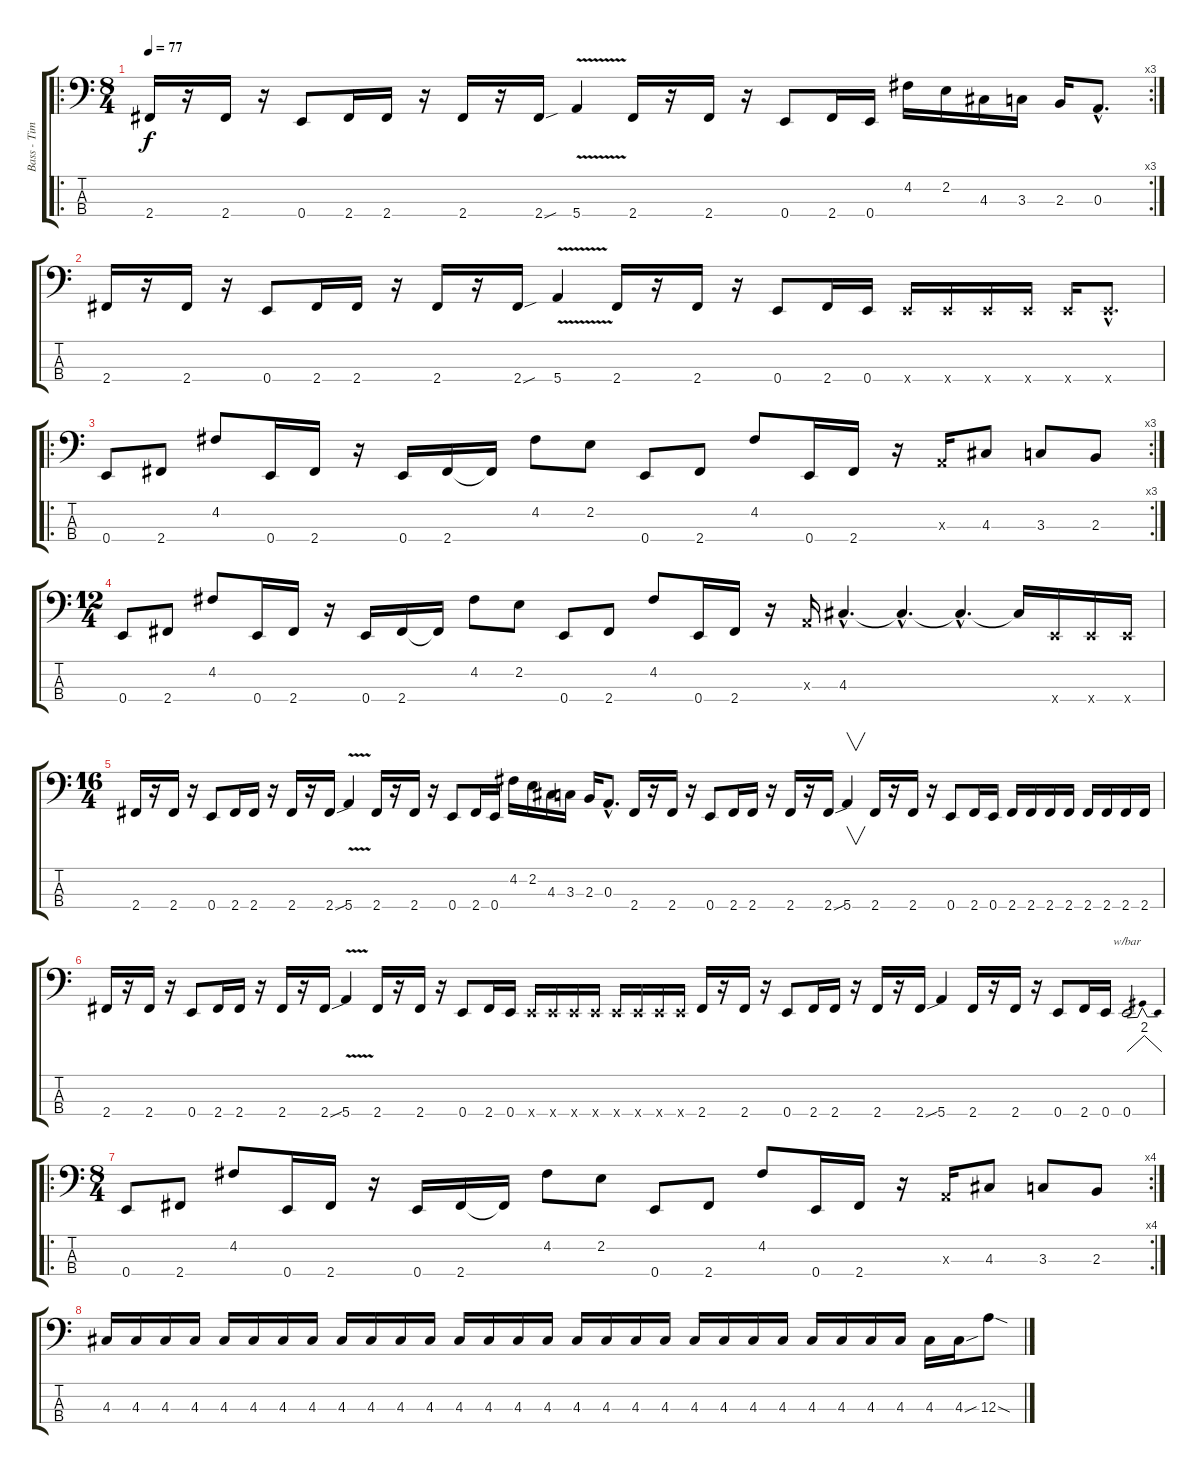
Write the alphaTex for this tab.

\track ("Bass - Tim Commerford" "Bass - Tim") {instrument electricbassfinger}
\staff {score tabs}
\tuning (G2 D2 A1 E1) {hide}
\ro
\rc 3
\ts (8 4)
\tempo 77
\clef f4
\ks c
2.4.16{dy f} r.16 2.4.16 r.16 0.4.8 2.4.16 2.4.16 r.16 2.4.16 r.16 2.4{sou}.16 5.4{v}.4 2.4.16 r.16 2.4.16 r.16 0.4.8 2.4.16 0.4.16 4.2.16 2.2.16 4.3.16 3.3.16 2.3.16 0.3{hac}.8{d} |
2.4.16 r.16 2.4.16 r.16 0.4.8 2.4.16 2.4.16 r.16 2.4.16 r.16 2.4{sou}.16 5.4{v}.4 2.4.16 r.16 2.4.16 r.16 0.4.8 2.4.16 0.4.16 0.4{x}.16 0.4{x}.16 0.4{x}.16 0.4{x}.16 0.4{x}.16 0.4{hac x}.8{d} |
\ro
\rc 3
0.4.8 2.4.8 4.2.8 0.4.16 2.4.16 r.16 0.4.16 2.4.16 2.4{t}.16 4.2.8 2.2.8 0.4.8 2.4.8 4.2.8 0.4.16 2.4.16 r.16 0.3{x}.16 4.3.8 3.3.8 2.3.8 |
\ts (12 4)
0.4.8 2.4.8 4.2.8 0.4.16 2.4.16 r.16 0.4.16 2.4.16 2.4{t}.16 4.2.8 2.2.8 0.4.8 2.4.8 4.2.8 0.4.16 2.4.16 r.16 0.3{x}.16 4.3{hac}.4{d} 4.3{hac t}.4{d} 4.3{hac t}.4{d} 4.3{t}.16 0.4{x}.16 0.4{x}.16 0.4{x}.16 |
\ts (16 4)
2.4.16 r.16 2.4.16 r.16 0.4.8 2.4.16 2.4.16 r.16 2.4.16 r.16 2.4{sou}.16 5.4{v}.4 2.4.16 r.16 2.4.16 r.16 0.4.8 2.4.16 0.4.16 4.2.16 2.2.16 4.3.16 3.3.16 2.3.16 0.3{hac}.8{d} 2.4.16 r.16 2.4.16 r.16 0.4.8 2.4.16 2.4.16 r.16 2.4.16 r.16 2.4{sou}.16 5.4.4{v} 2.4.16 r.16 2.4.16 r.16 0.4.8 2.4.16 0.4.16 2.4.16 2.4.16 2.4.16 2.4.16 2.4.16 2.4.16 2.4.16 2.4.16 |
2.4.16 r.16 2.4.16 r.16 0.4.8 2.4.16 2.4.16 r.16 2.4.16 r.16 2.4{sou}.16 5.4{v}.4 2.4.16 r.16 2.4.16 r.16 0.4.8 2.4.16 0.4.16 0.4{x}.16 0.4{x}.16 0.4{x}.16 0.4{x}.16 0.4{x}.16 0.4{x}.16 0.4{x}.16 0.4{x}.16 2.4.16 r.16 2.4.16 r.16 0.4.8 2.4.16 2.4.16 r.16 2.4.16 r.16 2.4{sou}.16 5.4.4 2.4.16 r.16 2.4.16 r.16 0.4.8 2.4.16 0.4.16 0.4.2{tbe (dip default 0 0 30 8 60 0)} |
\ro
\rc 4
\ts (8 4)
0.4.8 2.4.8 4.2.8 0.4.16 2.4.16 r.16 0.4.16 2.4.16 2.4{t}.16 4.2.8 2.2.8 0.4.8 2.4.8 4.2.8 0.4.16 2.4.16 r.16 0.3{x}.16 4.3.8 3.3.8 2.3.8 |
4.3.16 4.3.16 4.3.16 4.3.16 4.3.16 4.3.16 4.3.16 4.3.16 4.3.16 4.3.16 4.3.16 4.3.16 4.3.16 4.3.16 4.3.16 4.3.16 4.3.16 4.3.16 4.3.16 4.3.16 4.3.16 4.3.16 4.3.16 4.3.16 4.3.16 4.3.16 4.3.16 4.3.16 4.3.16 4.3{sou}.16 12.3{sod}.8
